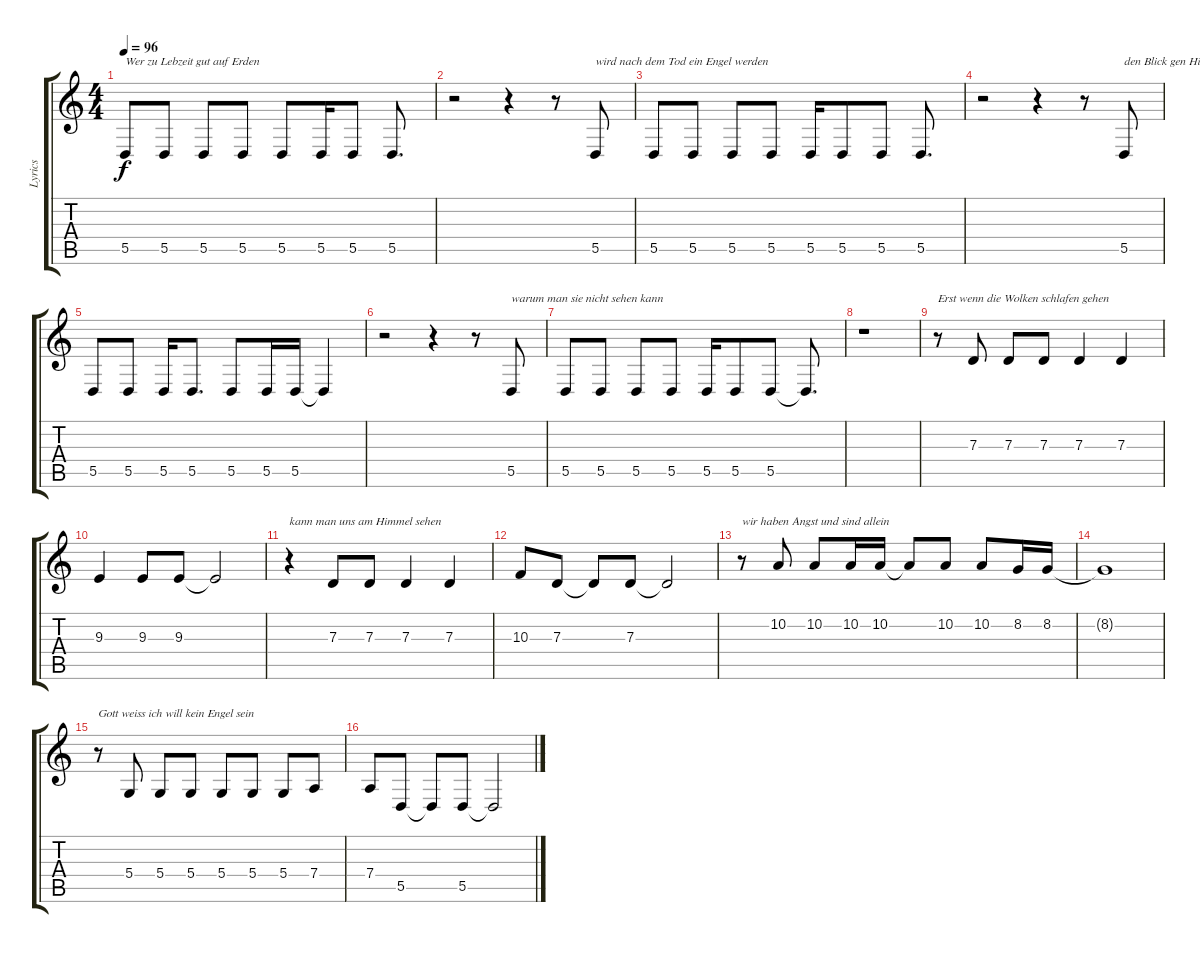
\track ("Lyrics" "Lyrics") {instrument pad4choir}
\staff {score tabs}
\tuning (E4 B3 G3 D3 A2 E2) {hide}
\ts (4 4)
\tempo 96
\clef g2
\ks c
5.5.8{txt "Wer zu Lebzeit gut auf Erden" dy f} 5.5.8 5.5.8 5.5.8 5.5.8 5.5.16 5.5.8 5.5.8{d} |
r.2 r.4 r.8 5.5.8{txt "wird nach dem Tod ein Engel werden"} |
5.5.8 5.5.8 5.5.8 5.5.8 5.5.16 5.5.8 5.5.8 5.5.8{d} |
r.2 r.4 r.8 5.5.8{txt "den Blick gen Himmel fragst Du dann"} |
5.5.8 5.5.8 5.5.16 5.5.8{d} 5.5.8 5.5.16 5.5.16 5.5{t}.4 |
r.2 r.4 r.8 5.5.8{txt "warum man sie nicht sehen kann"} |
5.5.8 5.5.8 5.5.8 5.5.8 5.5.16 5.5.8 5.5.8 5.5{t}.8{d} |
r.1 |
r.8{txt "Erst wenn die Wolken schlafen gehen"} 7.3.8 7.3.8 7.3.8 7.3.4 7.3.4 |
9.3.4 9.3.8 9.3.8 9.3{t}.2 |
r.4{txt "kann man uns am Himmel sehen"} 7.3.8 7.3.8 7.3.4 7.3.4 |
10.3.8 7.3.8 7.3{t}.8 7.3.8 7.3{t}.2 |
r.8{txt "wir haben Angst und sind allein"} 10.2.8 10.2.8 10.2.16 10.2.16 10.2{t}.8 10.2.8 10.2.8 8.2.16 8.2.16 |
8.2{t}.1 |
r.8{txt "Gott weiss ich will kein Engel sein"} 5.4.8 5.4.8 5.4.8 5.4.8 5.4.8 5.4.8 7.4.8 |
7.4.8 5.5.8 5.5{t}.8 5.5.8 5.5{t}.2
